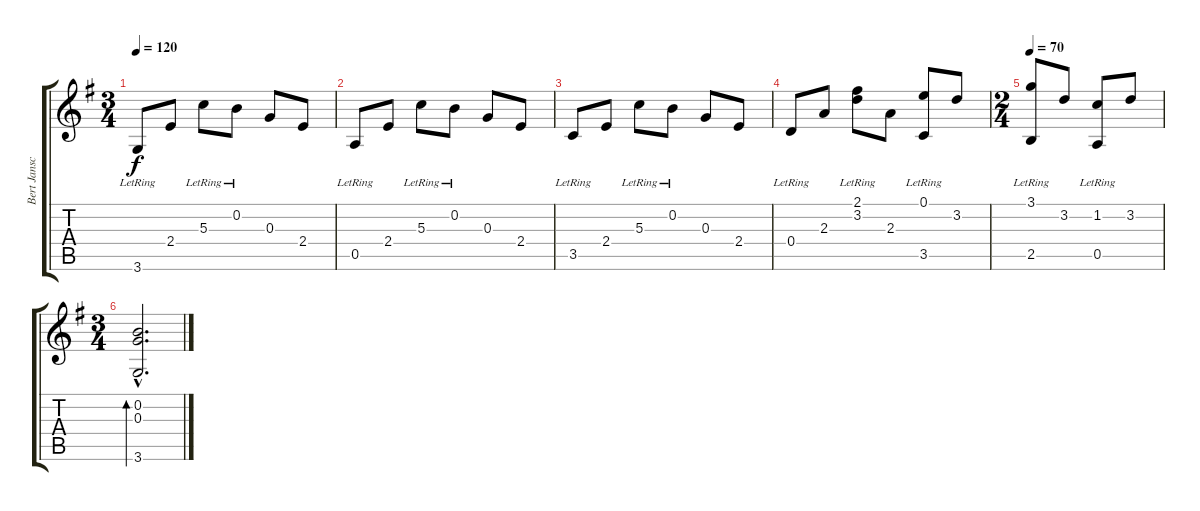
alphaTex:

\track ("Bert Jansch" "Bert Jansc") {instrument acousticguitarsteel}
\staff {score tabs}
\tuning (E4 B3 G3 D3 A2 E2) {hide}
\ts (3 4)
\tempo 120
\clef g2
\ks g
3.6{lr}.8{dy f} 2.4.8 5.3{lr}.8 0.2{lr}.8 0.3.8 2.4.8 |
0.5{lr}.8 2.4.8 5.3{lr}.8 0.2{lr}.8 0.3.8 2.4.8 |
3.5{lr}.8 2.4.8 5.3{lr}.8 0.2{lr}.8 0.3.8 2.4.8 |
0.4{lr}.8 2.3.8 (2.1{lr} 3.2{lr}).8 2.3.8 (0.1 3.5{lr}).8 3.2.8 |
\ts (2 4)
\tempo 70
(3.1 2.5{lr}).8 3.2.8 (1.2 0.5{lr}).8 3.2.8 |
\ts (3 4)
(0.2{hac} 0.3{hac} 3.6{hac}).2{d bd 480}
